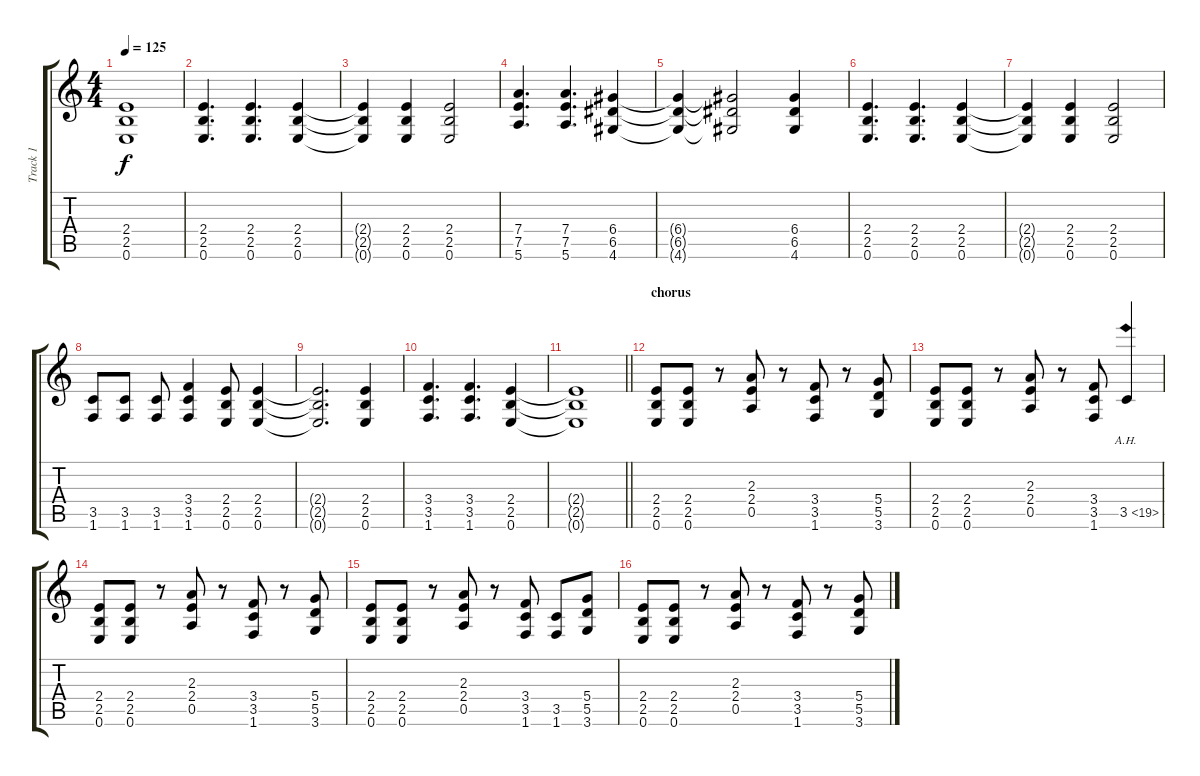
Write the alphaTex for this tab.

\track ("Track 1" "Track 1") {instrument distortionguitar}
\staff {score tabs}
\tuning (E4 B3 G3 D3 A2 E2) {hide}
\ts (4 4)
\tempo 125
\clef g2
\ks c
(2.4{t} 2.5{t} 0.6{t}).1{dy f} |
(2.4 2.5 0.6).4{d} (2.4 2.5 0.6).4{d} (2.4 2.5 0.6).4 |
(2.4{t} 2.5{t} 0.6{t}).4 (2.4 2.5 0.6).4 (2.4 2.5 0.6).2 |
(7.4 7.5 5.6).4{d} (7.4 7.5 5.6).4{d} (6.4 6.5 4.6).4 |
(6.4{t} 6.5{t} 4.6{t}).4 (6.4{t} 6.5{t} 4.6{t}).2 (6.4 6.5 4.6).4 |
(2.4 2.5 0.6).4{d} (2.4 2.5 0.6).4{d} (2.4 2.5 0.6).4 |
(2.4{t} 2.5{t} 0.6{t}).4 (2.4 2.5 0.6).4 (2.4 2.5 0.6).2 |
(3.5 1.6).8 (3.5 1.6).8 (3.5 1.6).8 (3.4 3.5 1.6).4 (2.4 2.5 0.6).8 (2.4 2.5 0.6).4 |
(2.4{t} 2.5{t} 0.6{t}).2{d} (2.4 2.5 0.6).4 |
(3.4 3.5 1.6).4{d} (3.4 3.5 1.6).4{d} (2.4 2.5 0.6).4 |
\barLineRight lightlight
(2.4{t} 2.5{t} 0.6{t}).1 |
\section ("" "chorus")
(2.4 2.5 0.6).8 (2.4 2.5 0.6).8 r.8 (2.3 2.4 0.5).8 r.8 (3.4 3.5 1.6).8 r.8 (5.4 5.5 3.6).8 |
(2.4 2.5 0.6).8 (2.4 2.5 0.6).8 r.8 (2.3 2.4 0.5).8 r.8 (3.4 3.5 1.6).8 3.5{ah 16}.4 |
(2.4 2.5 0.6).8 (2.4 2.5 0.6).8 r.8 (2.3 2.4 0.5).8 r.8 (3.4 3.5 1.6).8 r.8 (5.4 5.5 3.6).8 |
(2.4 2.5 0.6).8 (2.4 2.5 0.6).8 r.8 (2.3 2.4 0.5).8 r.8 (3.4 3.5 1.6).8 (3.5 1.6).8 (5.4 5.5 3.6).8 |
(2.4 2.5 0.6).8 (2.4 2.5 0.6).8 r.8 (2.3 2.4 0.5).8 r.8 (3.4 3.5 1.6).8 r.8 (5.4 5.5 3.6).8
